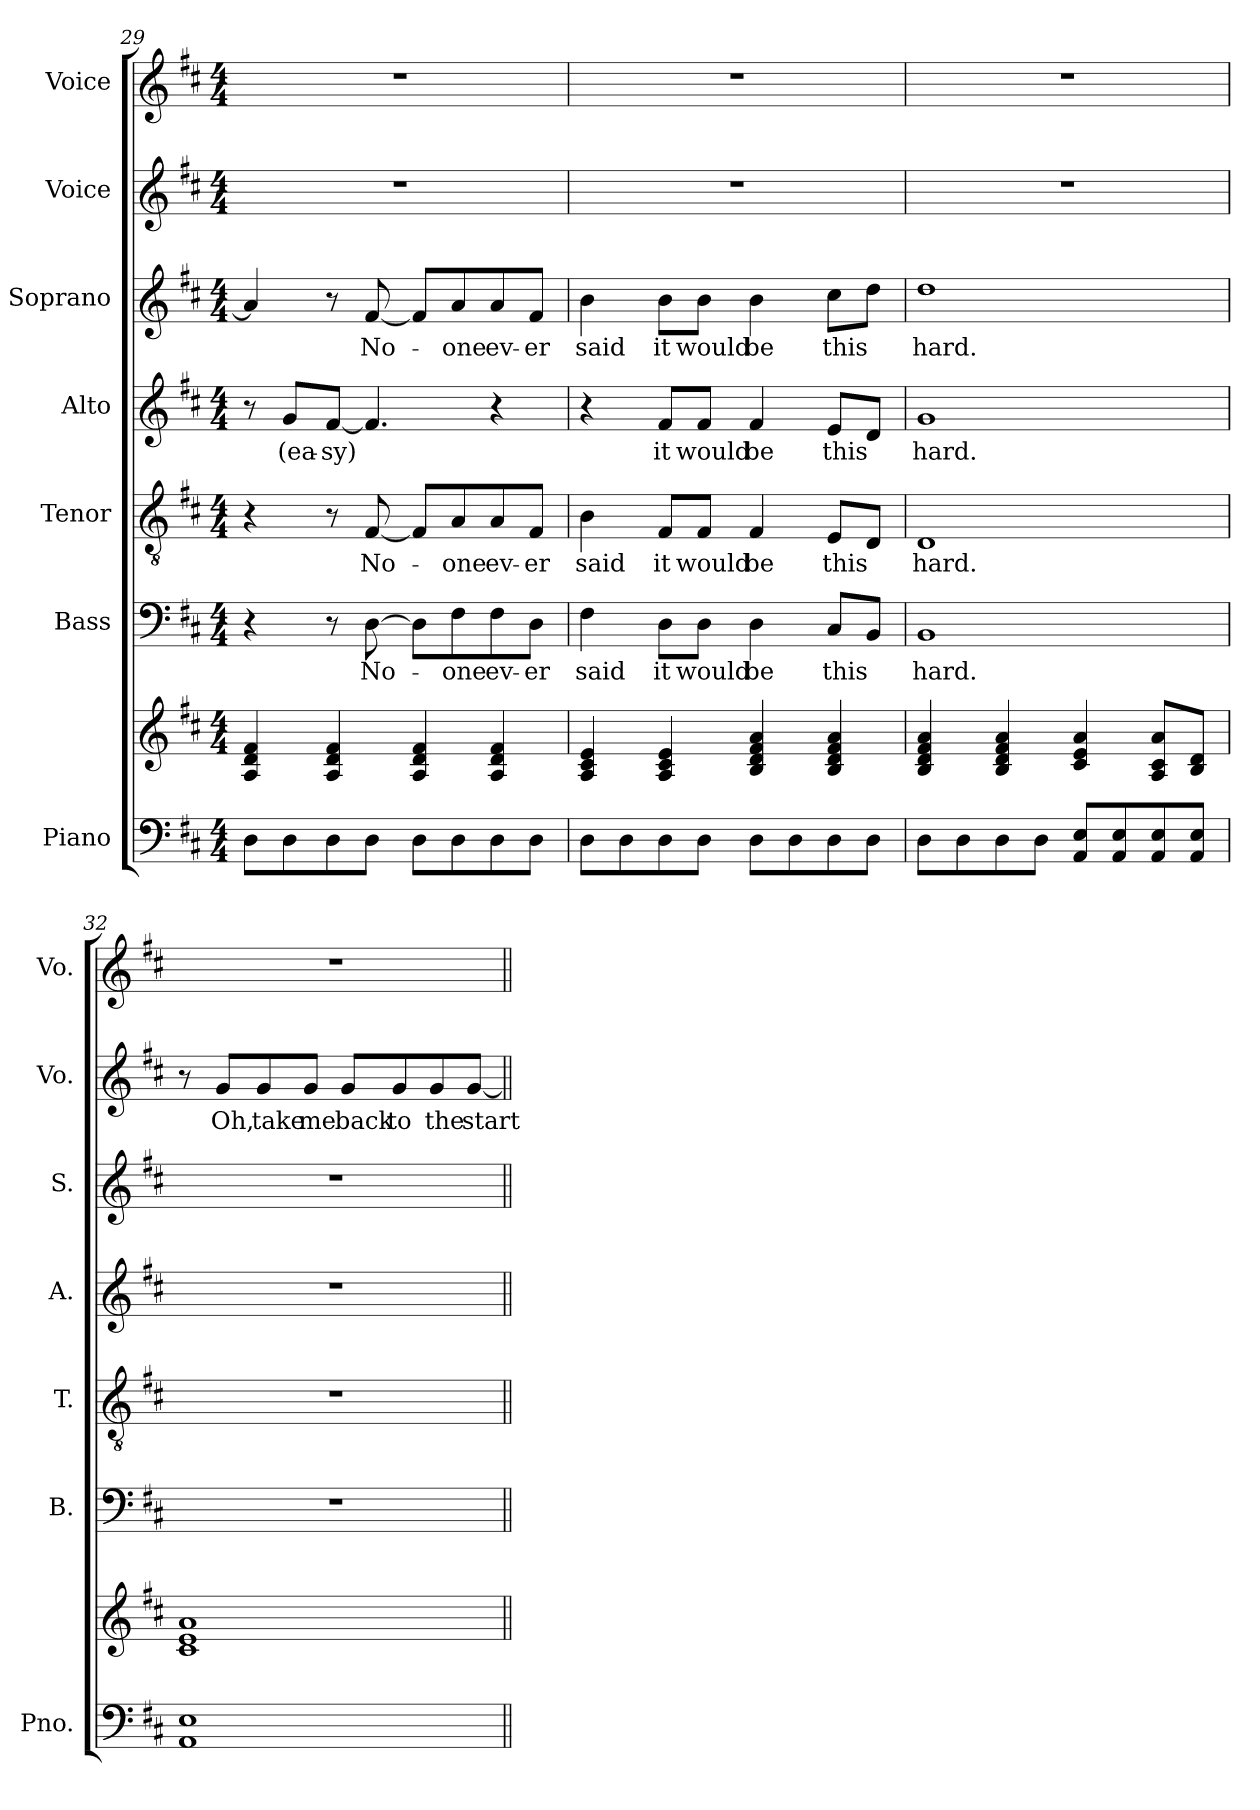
**kern	**kern	**kern	**text	**kern	**text	**kern	**text	**kern	**text	**kern	**text	**kern
*part7	*part7	*part6	*part6	*part5	*part5	*part4	*part4	*part3	*part3	*part2	*part2	*part1
*staff8	*staff7	*staff6	*staff6	*staff5	*staff5	*staff4	*staff4	*staff3	*staff3	*staff2	*staff2	*staff1
*I"Piano	*	*I"Bass	*	*I"Tenor	*	*I"Alto	*	*I"Soprano	*	*I"Voice	*	*I"Voice
*I'Pno.	*	*I'B.	*	*I'T.	*	*I'A.	*	*I'S.	*	*I'Vo.	*	*I'Vo.
*clefF4	*clefG2	*clefF4	*	*clefGv2	*	*clefG2	*	*clefG2	*	*clefG2	*	*clefG2
*k[f#c#]	*k[f#c#]	*k[f#c#]	*	*k[f#c#]	*	*k[f#c#]	*	*k[f#c#]	*	*k[f#c#]	*	*k[f#c#]
*M4/4	*M4/4	*M4/4	*	*M4/4	*	*M4/4	*	*M4/4	*	*M4/4	*	*M4/4
=29	=29	=29	=29	=29	=29	=29	=29	=29	=29	=29	=29	=29
8D\L	4A/ 4d/ 4f#/	4r	.	4r	.	8r	.	4a/]	.	1r	.	1r
8D\	.	.	.	.	.	8g/L	(ea-	.	.	.	.	.
8D\	4A/ 4d/ 4f#/	8r	.	8r	.	[8f#/J	-sy)	8r	.	.	.	.
8D\J	.	[8D\	No-	[8F#/	No-	4.f#/]	.	[8f#/	No-	.	.	.
8D\L	4A/ 4d/ 4f#/	8D\L]	.	8F#/L]	.	.	.	8f#/L]	.	.	.	.
8D\	.	8F#\	one	8A/	one	.	.	8a/	one	.	.	.
8D\	4A/ 4d/ 4f#/	8F#\	ev-	8A/	ev-	4r	.	8a/	ev-	.	.	.
8D\J	.	8D\J	-er	8F#/J	-er	.	.	8f#/J	-er	.	.	.
=30	=30	=30	=30	=30	=30	=30	=30	=30	=30	=30	=30	=30
8D\L	4A/ 4c#/ 4e/	4F#\	said	4B\	said	4r	.	4b\	said	1r	.	1r
8D\	.	.	.	.	.	.	.	.	.	.	.	.
8D\	4A/ 4c#/ 4e/	8D\L	it	8F#/L	it	8f#/L	it	8b\L	it	.	.	.
8D\J	.	8D\J	would	8F#/J	would	8f#/J	would	8b\J	would	.	.	.
8D\L	4B/ 4d/ 4f#/ 4a/	4D\	be	4F#/	be	4f#/	be	4b\	be	.	.	.
8D\	.	.	.	.	.	.	.	.	.	.	.	.
8D\	4B/ 4d/ 4f#/ 4a/	8C#/L	this	8E/L	this	8e/L	this	8cc#\L	this	.	.	.
8D\J	.	8BB/J	.	8D/J	.	8d/J	.	8dd\J	.	.	.	.
=31	=31	=31	=31	=31	=31	=31	=31	=31	=31	=31	=31	=31
8D\L	4B/ 4d/ 4f#/ 4a/	1BB	hard.	1D	hard.	1g	hard.	1dd	hard.	1r	.	1r
8D\	.	.	.	.	.	.	.	.	.	.	.	.
8D\	4B/ 4d/ 4f#/ 4a/	.	.	.	.	.	.	.	.	.	.	.
8D\J	.	.	.	.	.	.	.	.	.	.	.	.
8AA/ 8E/L	4c#/ 4e/ 4a/	.	.	.	.	.	.	.	.	.	.	.
8AA/ 8E/	.	.	.	.	.	.	.	.	.	.	.	.
8AA/ 8E/	8A/ 8c#/ 8a/L	.	.	.	.	.	.	.	.	.	.	.
8AA/ 8E/J	8B/ 8d/J	.	.	.	.	.	.	.	.	.	.	.
!!LO:PB:g=z
=32	=32	=32	=32	=32	=32	=32	=32	=32	=32	=32	=32	=32
1AA 1E	1c# 1e 1a	1r	.	1r	.	1r	.	1r	.	8r	.	1r
.	.	.	.	.	.	.	.	.	.	8g/L	Oh,	.
.	.	.	.	.	.	.	.	.	.	8g/	take	.
.	.	.	.	.	.	.	.	.	.	8g/J	me	.
.	.	.	.	.	.	.	.	.	.	8g/L	back	.
.	.	.	.	.	.	.	.	.	.	8g/	to	.
.	.	.	.	.	.	.	.	.	.	8g/	the	.
.	.	.	.	.	.	.	.	.	.	[8g/J	start	.
=||	=||	=||	=||	=||	=||	=||	=||	=||	=||	=||	=||	=||
*-	*-	*-	*-	*-	*-	*-	*-	*-	*-	*-	*-	*-
